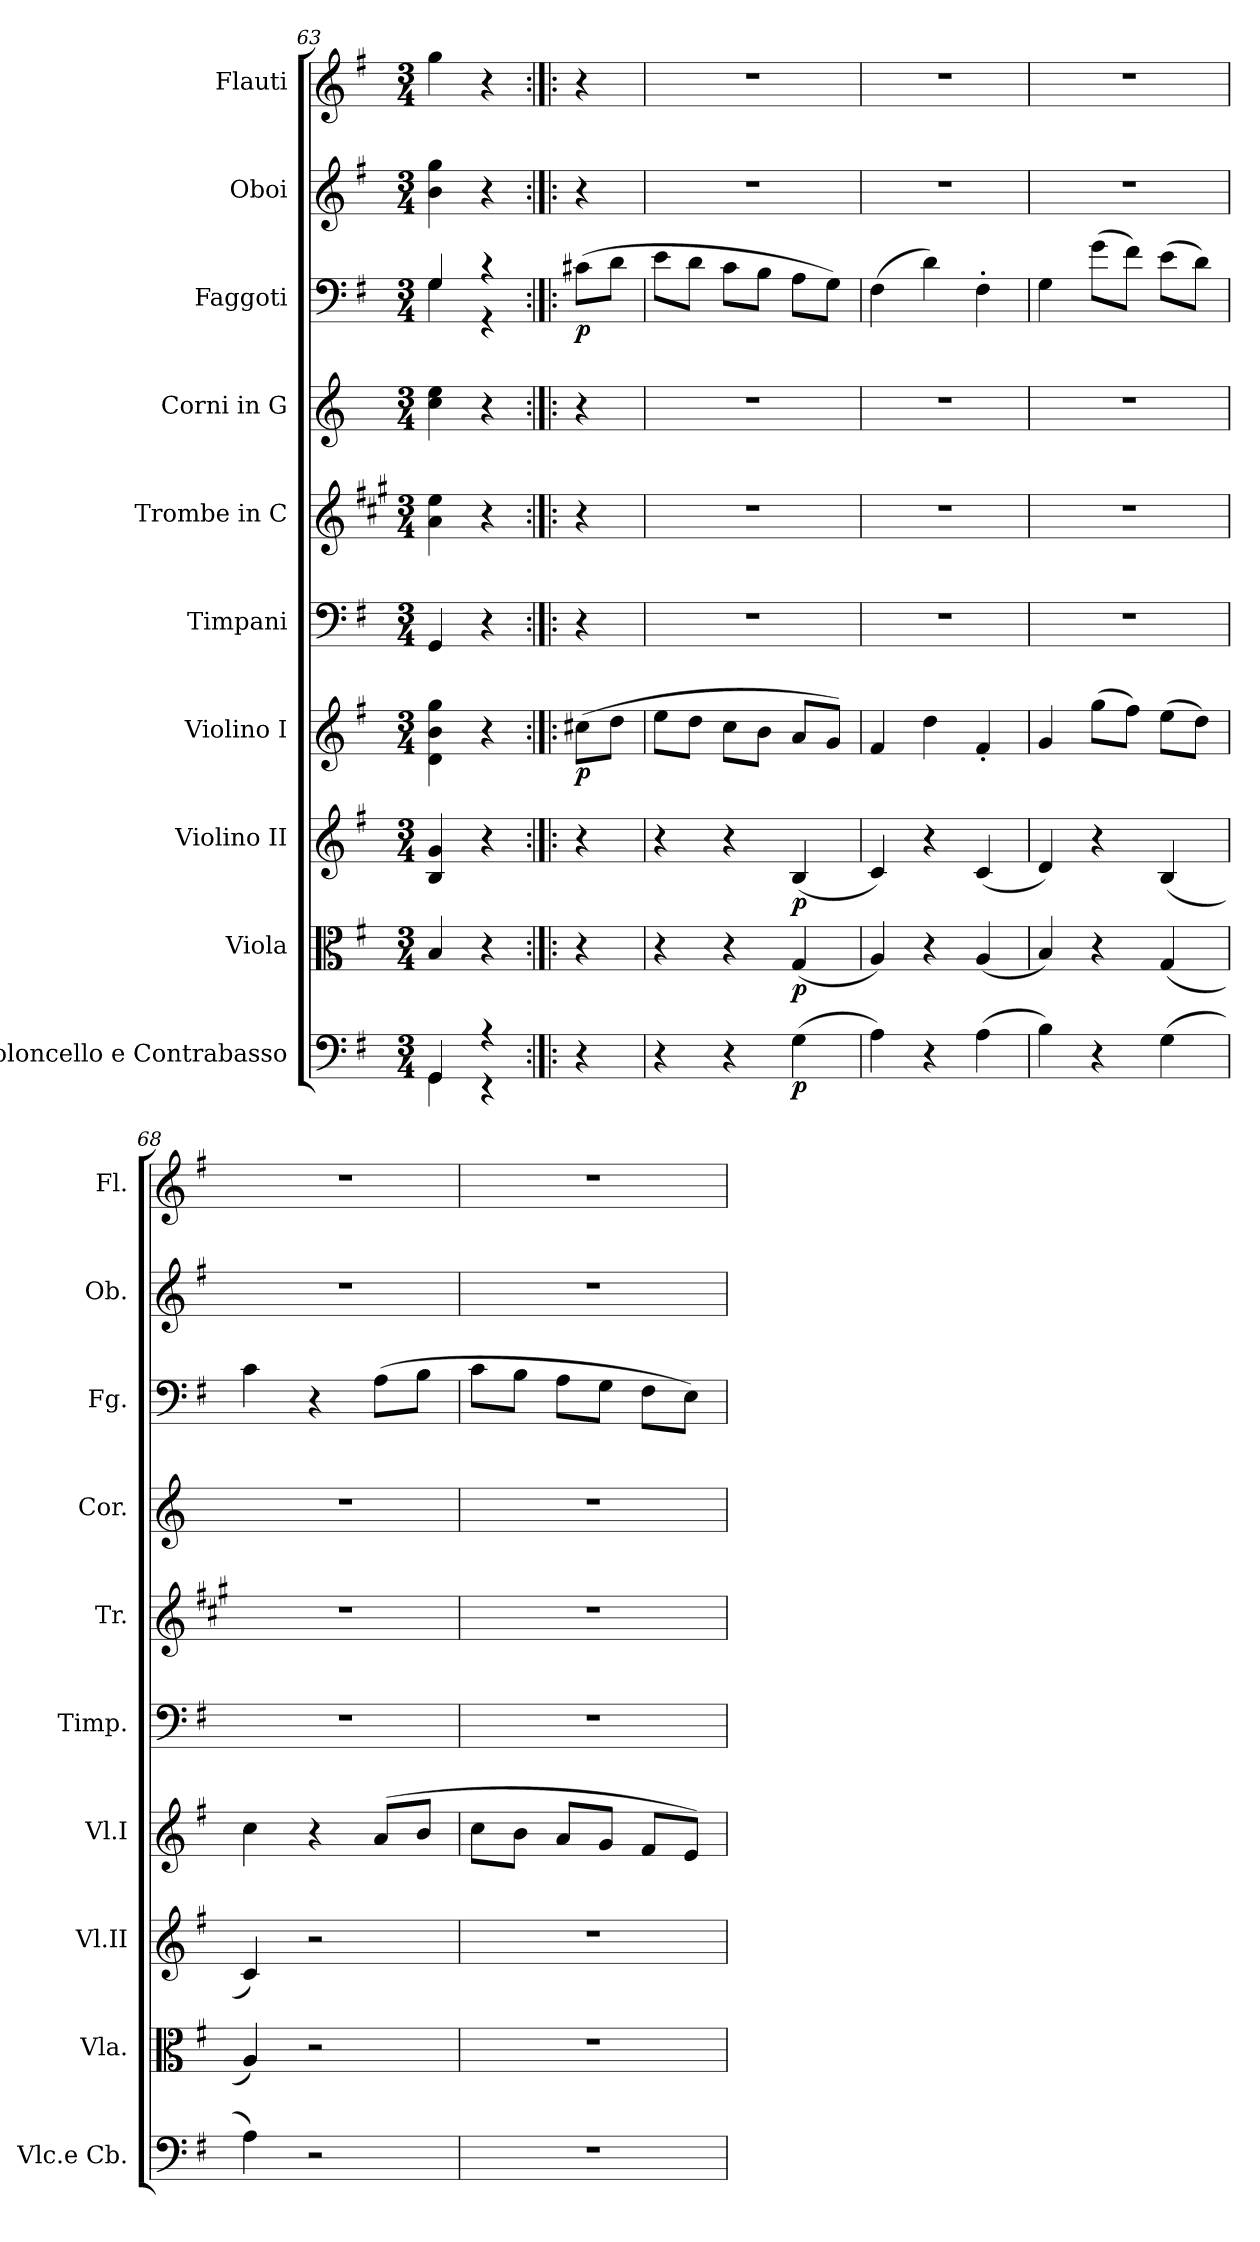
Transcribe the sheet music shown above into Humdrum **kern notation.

**kern	**dynam	**kern	**dynam	**kern	**dynam	**kern	**dynam	**kern	**kern	**kern	**kern	**dynam	**kern	**kern
*part10	*part10	*part9	*part9	*part8	*part8	*part7	*part7	*part6	*part5	*part4	*part3	*part3	*part2	*part1
*staff10	*staff10	*staff9	*staff9	*staff8	*staff8	*staff7	*staff7	*staff6	*staff5	*staff4	*staff3	*staff3	*staff2	*staff1
*I"Violoncello e Contrabasso	*	*I"Viola	*	*I"Violino II	*	*I"Violino I	*	*I"Timpani	*I"Trombe in C	*I"Corni in G	*I"Faggoti	*	*I"Oboi	*I"Flauti
*I'Vlc.e  Cb.	*	*I'Vla.	*	*I'Vl.II	*	*I'Vl.I	*	*I'Timp.	*I'Tr.	*I'Cor.	*I'Fg.	*	*I'Ob.	*I'Fl.
*clefF4	*	*clefC3	*	*clefG2	*	*clefG2	*	*clefF4	*clefG2	*clefG2	*clefF4	*	*clefG2	*clefG2
*	*	*	*	*	*	*	*	*	*ITrd1c2	*ITrd3c5	*	*	*	*
*k[f#]	*	*k[f#]	*	*k[f#]	*	*k[f#]	*	*k[f#]	*k[f#]	*k[f#]	*k[f#]	*	*k[f#]	*k[f#]
*M3/4	*	*M3/4	*	*M3/4	*	*M3/4	*	*M3/4	*M3/4	*M3/4	*M3/4	*	*M3/4	*M3/4
=63	=63	=63	=63	=63	=63	=63	=63	=63	=63	=63	=63	=63	=63	=63
*^	*	*	*	*	*	*	*	*	*	*	*^	*	*	*
4GG/	4GG\	.	4B/	.	4B/ 4g/	.	4d\ 4b\ 4gg\	.	4GG/	4g\ 4dd\	4g\ 4b\	4G/	4G\	.	4b\ 4gg\	4gg\
4r	4r	.	4r	.	4r	.	4r	.	4r	4r	4r	4r	4r	.	4r	4r
=64:|!|:	=64:|!|:	=64:|!|:	=64:|!|:	=64:|!|:	=64:|!|:	=64:|!|:	=64:|!|:	=64:|!|:	=64:|!|:	=64:|!|:	=64:|!|:	=64:|!|:	=64:|!|:	=64:|!|:	=64:|!|:	=64:|!|:
!	!	!	!	!	!	!	!	!LO:DY:b	!	!	!	!	!	!LO:DY:b	!	!
*v	*v	*	*	*	*	*	*	*	*	*	*	*v	*v	*	*	*
4r	.	4r	.	4r	.	(8cc#X\L	p	4r	4r	4r	(8c#X\L	p	4r	4r
.	.	.	.	.	.	8dd\J	.	.	.	.	8d\J	.	.	.
=65	=65	=65	=65	=65	=65	=65	=65	=65	=65	=65	=65	=65	=65	=65
4r	.	4r	.	4r	.	8ee\L	.	2.r	2.r	2.r	8e\L	.	2.r	2.r
.	.	.	.	.	.	8dd\J	.	.	.	.	8d\J	.	.	.
4r	.	4r	.	4r	.	8cc\L	.	.	.	.	8c\L	.	.	.
.	.	.	.	.	.	8b\J	.	.	.	.	8B\J	.	.	.
!	!LO:DY:b	!	!LO:DY:b	!	!LO:DY:b	!	!	!	!	!	!	!	!	!
(4G\	p	(4G/	p	(4B/	p	8a/L	.	.	.	.	8A\L	.	.	.
.	.	.	.	.	.	8g/J)	.	.	.	.	8G\J)	.	.	.
=66	=66	=66	=66	=66	=66	=66	=66	=66	=66	=66	=66	=66	=66	=66
4A\)	.	4A/)	.	4c/)	.	4f#/	.	2.r	2.r	2.r	(4F#\	.	2.r	2.r
4r	.	4r	.	4r	.	4dd\	.	.	.	.	4d\)	.	.	.
(4A\	.	(4A/	.	(4c/	.	4f#'/	.	.	.	.	4F#'\	.	.	.
=67	=67	=67	=67	=67	=67	=67	=67	=67	=67	=67	=67	=67	=67	=67
4B\)	.	4B/)	.	4d/)	.	4g/	.	2.r	2.r	2.r	4G\	.	2.r	2.r
4r	.	4r	.	4r	.	(8gg\L	.	.	.	.	(8g\L	.	.	.
.	.	.	.	.	.	8ff#\J)	.	.	.	.	8f#\J)	.	.	.
(4G\	.	(4G/	.	(4B/	.	(8ee\L	.	.	.	.	(8e\L	.	.	.
.	.	.	.	.	.	8dd\J)	.	.	.	.	8d\J)	.	.	.
=68	=68	=68	=68	=68	=68	=68	=68	=68	=68	=68	=68	=68	=68	=68
4A\)	.	4A/)	.	4c/)	.	4cc\	.	2.r	2.r	2.r	4c\	.	2.r	2.r
2r	.	2r	.	2r	.	4r	.	.	.	.	4r	.	.	.
.	.	.	.	.	.	(8a/L	.	.	.	.	(8A\L	.	.	.
.	.	.	.	.	.	8b/J	.	.	.	.	8B\J	.	.	.
!!LO:PB:g=z
=69	=69	=69	=69	=69	=69	=69	=69	=69	=69	=69	=69	=69	=69	=69
2.r	.	2.r	.	2.r	.	8cc\L	.	2.r	2.r	2.r	8c\L	.	2.r	2.r
.	.	.	.	.	.	8b\J	.	.	.	.	8B\J	.	.	.
.	.	.	.	.	.	8a/L	.	.	.	.	8A\L	.	.	.
.	.	.	.	.	.	8g/J	.	.	.	.	8G\J	.	.	.
.	.	.	.	.	.	8f#/L	.	.	.	.	8F#\L	.	.	.
.	.	.	.	.	.	8e/J)	.	.	.	.	8E\J)	.	.	.
=	=	=	=	=	=	=	=	=	=	=	=	=	=	=
*-	*-	*-	*-	*-	*-	*-	*-	*-	*-	*-	*-	*-	*-	*-
